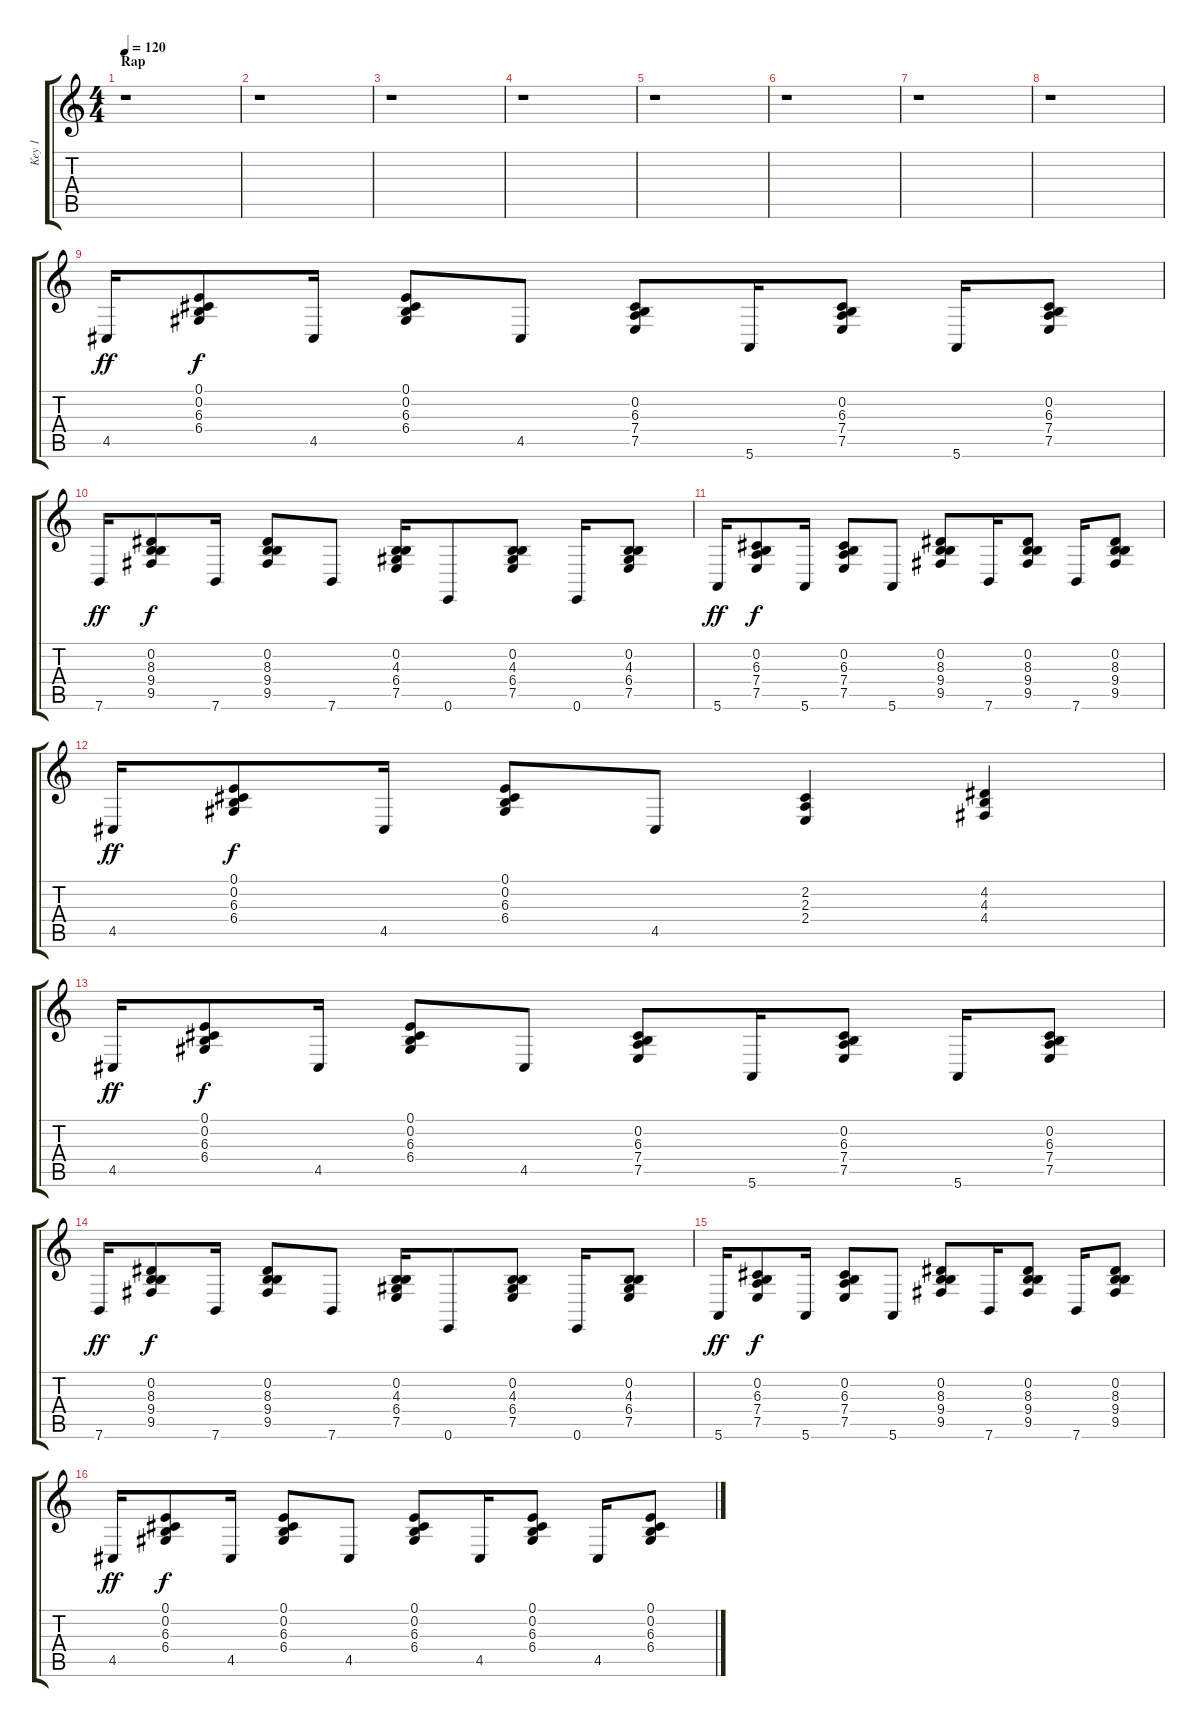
\track ("Key 1" "Key 1") {instrument honkytonkpiano}
\staff {score tabs}
\tuning (E4 B3 G3 D3 A2 E2) {hide}
\ts (4 4)
\section ("" "Rap")
\tempo 120
\clef g2
\ks c
r.1{dy ff} |
r.1 |
r.1 |
r.1 |
r.1 |
r.1 |
r.1 |
r.1 |
4.5.16{instrument honkytonkpiano} (0.1 0.2 6.3 6.4).8{dy f} 4.5.16 (0.1 0.2 6.3 6.4).8 4.5.8 (0.2 6.3 7.4 7.5).8 5.6.16 (0.2 6.3 7.4 7.5).8 5.6.16 (0.2 6.3 7.4 7.5).8 |
7.6.16{dy ff} (0.2 8.3 9.4 9.5).8{dy f} 7.6.16 (0.2 8.3 9.4 9.5).8 7.6.8 (0.2 4.3 6.4 7.5).16 0.6.8 (0.2 4.3 6.4 7.5).8 0.6.16 (0.2 4.3 6.4 7.5).8 |
5.6.16{dy ff} (0.2 6.3 7.4 7.5).8{dy f} 5.6.16 (0.2 6.3 7.4 7.5).8 5.6.8 (0.2 8.3 9.4 9.5).8 7.6.16 (0.2 8.3 9.4 9.5).8 7.6.16 (0.2 8.3 9.4 9.5).8 |
4.5.16{dy ff} (0.1 0.2 6.3 6.4).8{dy f} 4.5.16 (0.1 0.2 6.3 6.4).8 4.5.8 (2.2 2.3 2.4).4 (4.2 4.3 4.4).4 |
4.5.16{dy ff} (0.1 0.2 6.3 6.4).8{dy f} 4.5.16 (0.1 0.2 6.3 6.4).8 4.5.8 (0.2 6.3 7.4 7.5).8 5.6.16 (0.2 6.3 7.4 7.5).8 5.6.16 (0.2 6.3 7.4 7.5).8 |
7.6.16{dy ff} (0.2 8.3 9.4 9.5).8{dy f} 7.6.16 (0.2 8.3 9.4 9.5).8 7.6.8 (0.2 4.3 6.4 7.5).16 0.6.8 (0.2 4.3 6.4 7.5).8 0.6.16 (0.2 4.3 6.4 7.5).8 |
5.6.16{dy ff} (0.2 6.3 7.4 7.5).8{dy f} 5.6.16 (0.2 6.3 7.4 7.5).8 5.6.8 (0.2 8.3 9.4 9.5).8 7.6.16 (0.2 8.3 9.4 9.5).8 7.6.16 (0.2 8.3 9.4 9.5).8 |
4.5.16{dy ff} (0.1 0.2 6.3 6.4).8{dy f} 4.5.16 (0.1 0.2 6.3 6.4).8 4.5.8 (0.1 0.2 6.3 6.4).8 4.5.16 (0.1 0.2 6.3 6.4).8 4.5.16 (0.1 0.2 6.3 6.4).8
